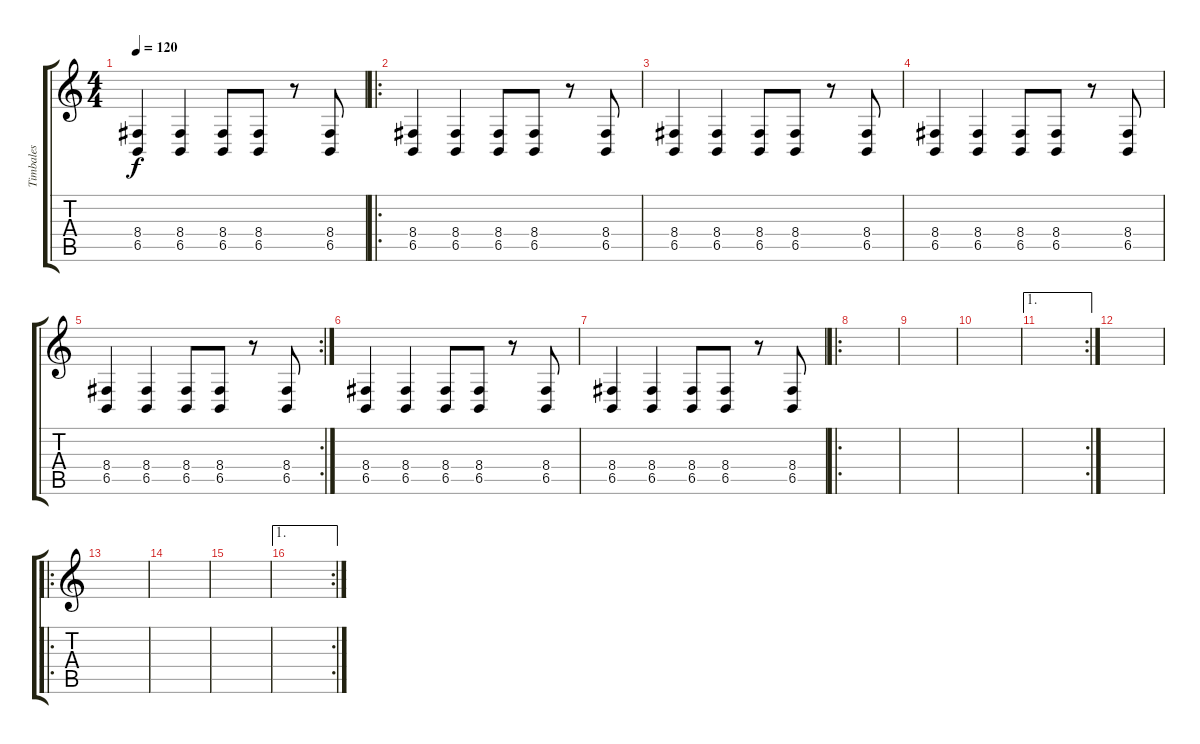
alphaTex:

\track ("Timbales" "Timbales") {instrument pad4choir}
\staff {score tabs}
\tuning (C4 G3 Eb3 Bb2 F2 C2) {hide}
\ts (4 4)
\tempo 120
\clef g2
\ks c
(8.4 6.5).4{dy f} (8.4 6.5).4 (8.4 6.5).8 (8.4 6.5).8 r.8 (8.4 6.5).8 |
\ro
(8.4 6.5).4{instrument taikodrum} (8.4 6.5).4 (8.4 6.5).8 (8.4 6.5).8 r.8 (8.4 6.5).8 |
(8.4 6.5).4 (8.4 6.5).4 (8.4 6.5).8 (8.4 6.5).8 r.8 (8.4 6.5).8 |
(8.4 6.5).4 (8.4 6.5).4 (8.4 6.5).8 (8.4 6.5).8 r.8 (8.4 6.5).8 |
\rc 2
(8.4 6.5).4 (8.4 6.5).4 (8.4 6.5).8 (8.4 6.5).8 r.8 (8.4 6.5).8 |
(8.4 6.5).4{instrument taikodrum} (8.4 6.5).4 (8.4 6.5).8 (8.4 6.5).8 r.8 (8.4 6.5).8 |
(8.4 6.5).4 (8.4 6.5).4 (8.4 6.5).8 (8.4 6.5).8 r.8 (8.4 6.5).8 |
\ro
|
|
|
\ae 1
\rc 2
|
|
\ro
|
|
|
\ae 1
\rc 2
